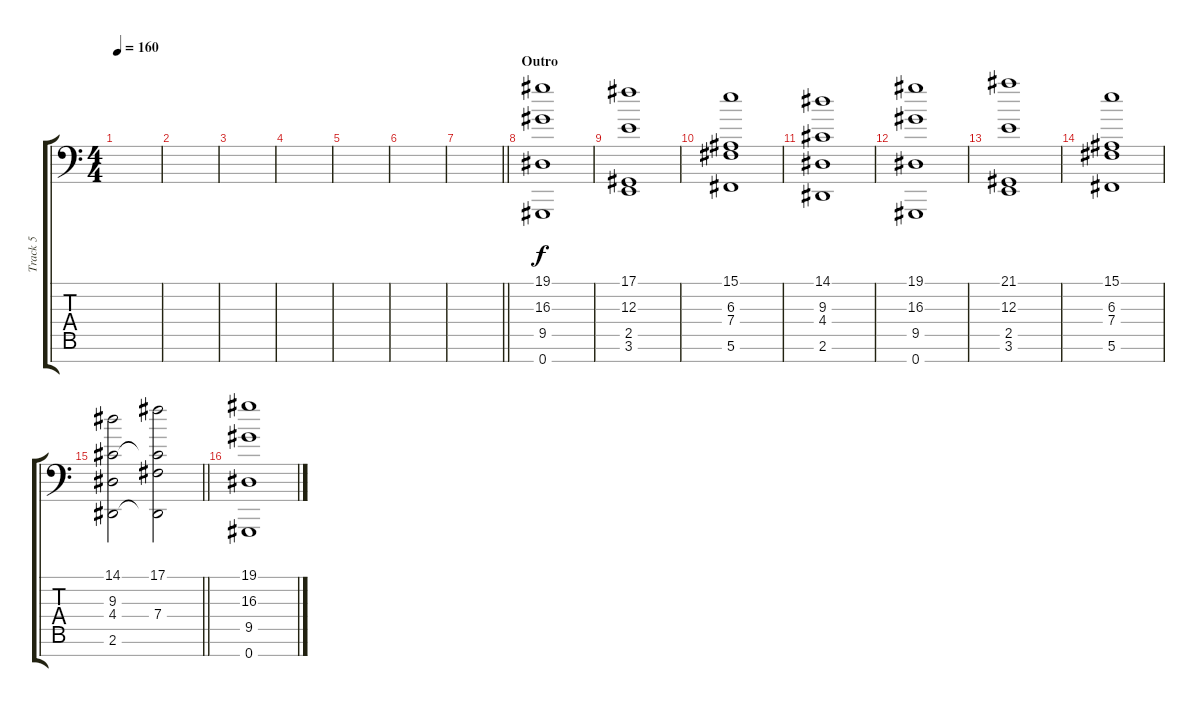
\track ("Track 5" "Track 5") {instrument stringensemble1}
\staff {score tabs}
\tuning (Db4 Ab3 E3 B2 Gb2 Db2 Ab1) {hide}
\ts (4 4)
\tempo 160
\clef f4
\ks c
|
|
|
|
|
|
\barLineRight lightlight
|
\section ("" "Outro")
(19.1 16.3 9.5 0.7).1{volume 12} |
(17.1 12.3 2.5 3.6).1 |
(15.1 6.3 7.4 5.6).1 |
(14.1 9.3 4.4 2.6).1 |
(19.1 16.3 9.5 0.7).1 |
(21.1 12.3 2.5 3.6).1 |
(15.1 6.3 7.4 5.6).1 |
\barLineRight lightlight
(14.1 9.3 4.4 2.6).2 (17.1 9.3{t} 7.4 2.6{t}).2 |
(19.1 16.3 9.5 0.7).1{volume 12}
